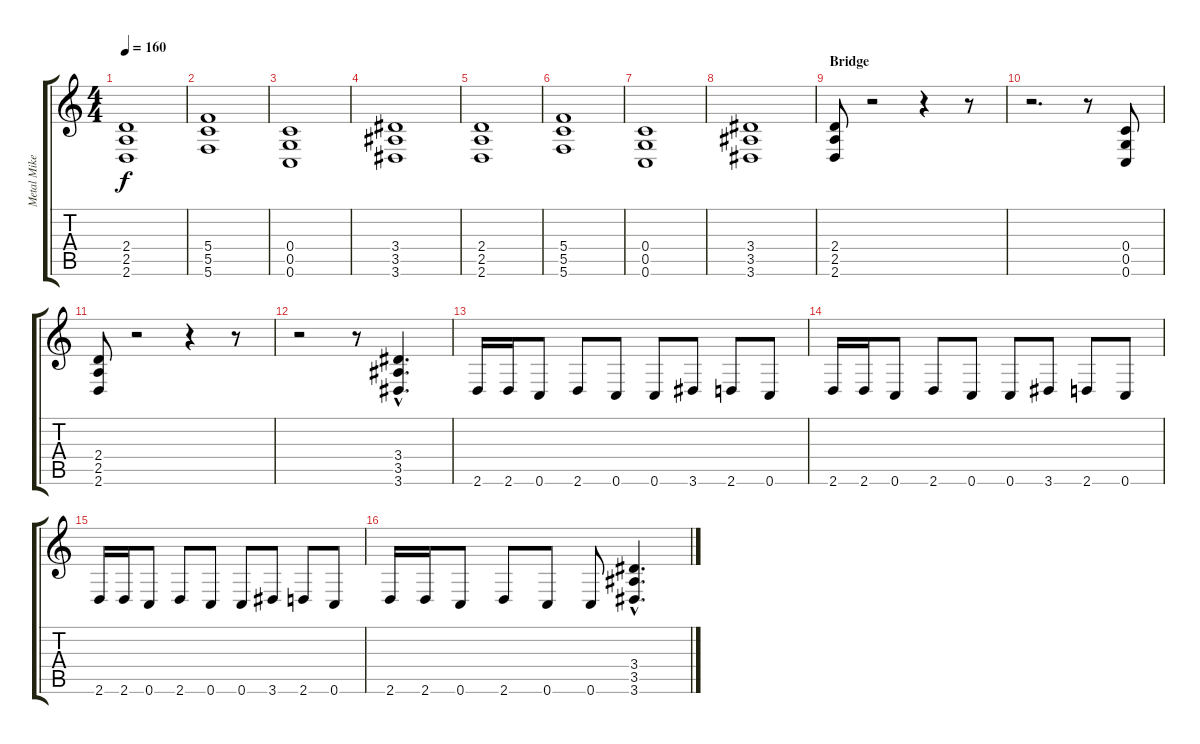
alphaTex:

\track ("Metal Mike" "Metal Mike") {instrument distortionguitar}
\staff {score tabs}
\tuning (D4 A3 F3 C3 G2 C2) {hide}
\ts (4 4)
\tempo 160
\clef g2
\ks c
(2.4 2.5 2.6).1{dy f} |
(5.4 5.5 5.6).1 |
(0.4 0.5 0.6).1 |
(3.4 3.5 3.6).1 |
(2.4 2.5 2.6).1 |
(5.4 5.5 5.6).1 |
(0.4 0.5 0.6).1 |
(3.4 3.5 3.6).1 |
\section ("" "Bridge")
(2.4 2.5 2.6).8 r.2 r.4 r.8 |
r.2{d} r.8 (0.4 0.5 0.6).8 |
(2.4 2.5 2.6).8 r.2 r.4 r.8 |
r.2 r.8 (3.4{hac} 3.5{hac} 3.6{hac}).4{d} |
2.6.16 2.6.16 0.6.8 2.6.8 0.6.8 0.6.8 3.6.8 2.6.8 0.6.8 |
2.6.16 2.6.16 0.6.8 2.6.8 0.6.8 0.6.8 3.6.8 2.6.8 0.6.8 |
2.6.16 2.6.16 0.6.8 2.6.8 0.6.8 0.6.8 3.6.8 2.6.8 0.6.8 |
2.6.16 2.6.16 0.6.8 2.6.8 0.6.8 0.6.8 (3.4{hac} 3.5{hac} 3.6{hac}).4{d}
